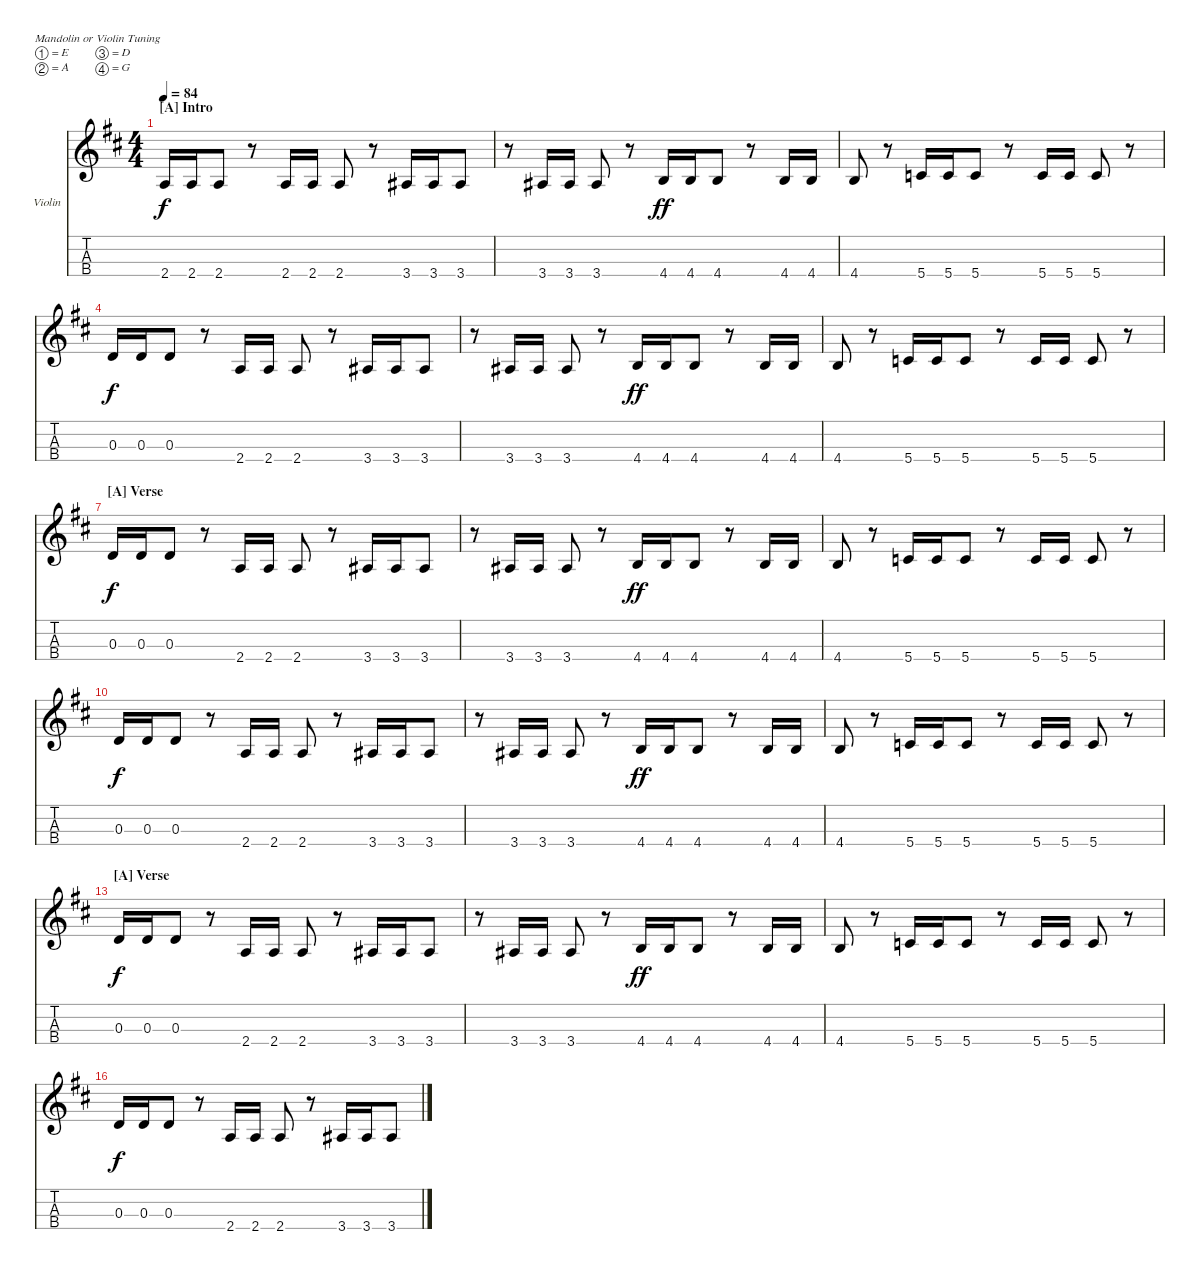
\bracketExtendMode nobrackets
\firstSystemTrackNameOrientation horizontal
\otherSystemsTrackNameOrientation horizontal
\defaultBarNumberDisplay FirstOfSystem
\track ("Violin" "Violin") {instrument violin}
\staff {score tabs}
\tuning (E5 A4 D4 G3)
\ts (4 4)
\beaming (8 2 2 2 2)
\section ("A" "Intro")
\tempo 84
\clef g2
\scale
0.314406
\ks d
2.4.16{dy f instrument violin} 2.4.16 2.4.8 r.8 2.4.16 2.4.16 2.4.8 r.8 3.4.16 3.4.16 3.4.8 |
\scale
0.237645 r.8 3.4.16 3.4.16 3.4.8 r.8 4.4.16{dy ff} 4.4.16 4.4.8 r.8 4.4.16 4.4.16 |
\scale
0.211356 4.4.8 r.8 5.4.16 5.4.16 5.4.8 r.8 5.4.16 5.4.16 5.4.8 r.8 |
\scale
0.236593 0.3.16{dy f} 0.3.16 0.3.8 r.8 2.4.16 2.4.16 2.4.8 r.8 3.4.16 3.4.16 3.4.8 |
\scale
0.257403 r.8 3.4.16 3.4.16 3.4.8 r.8 4.4.16{dy ff} 4.4.16 4.4.8 r.8 4.4.16 4.4.16 |
\scale
0.228929 4.4.8 r.8 5.4.16 5.4.16 5.4.8 r.8 5.4.16 5.4.16 5.4.8 r.8 |
\section ("A" "Verse")
\scale
0.256264 0.3.16{dy f} 0.3.16 0.3.8 r.8 2.4.16 2.4.16 2.4.8 r.8 3.4.16 3.4.16 3.4.8 |
\scale
0.257403 r.8 3.4.16 3.4.16 3.4.8 r.8 4.4.16{dy ff} 4.4.16 4.4.8 r.8 4.4.16 4.4.16 |
\scale
0.235639 4.4.8 r.8 5.4.16 5.4.16 5.4.8 r.8 5.4.16 5.4.16 5.4.8 r.8 |
\scale
0.263775 0.3.16{dy f} 0.3.16 0.3.8 r.8 2.4.16 2.4.16 2.4.8 r.8 3.4.16 3.4.16 3.4.8 |
\scale
0.264947 r.8 3.4.16 3.4.16 3.4.8 r.8 4.4.16{dy ff} 4.4.16 4.4.8 r.8 4.4.16 4.4.16 |
\scale
0.235639 4.4.8 r.8 5.4.16 5.4.16 5.4.8 r.8 5.4.16 5.4.16 5.4.8 r.8 |
\section ("A" "Verse")
\scale
0.256556 0.3.16{dy f} 0.3.16 0.3.8 r.8 2.4.16 2.4.16 2.4.8 r.8 3.4.16 3.4.16 3.4.8 |
\scale
0.257697 r.8 3.4.16 3.4.16 3.4.8 r.8 4.4.16{dy ff} 4.4.16 4.4.8 r.8 4.4.16 4.4.16 |
\scale
0.22919 4.4.8 r.8 5.4.16 5.4.16 5.4.8 r.8 5.4.16 5.4.16 5.4.8 r.8 |
\scale
0.256556 0.3.16{dy f} 0.3.16 0.3.8 r.8 2.4.16 2.4.16 2.4.8 r.8 3.4.16 3.4.16 3.4.8
